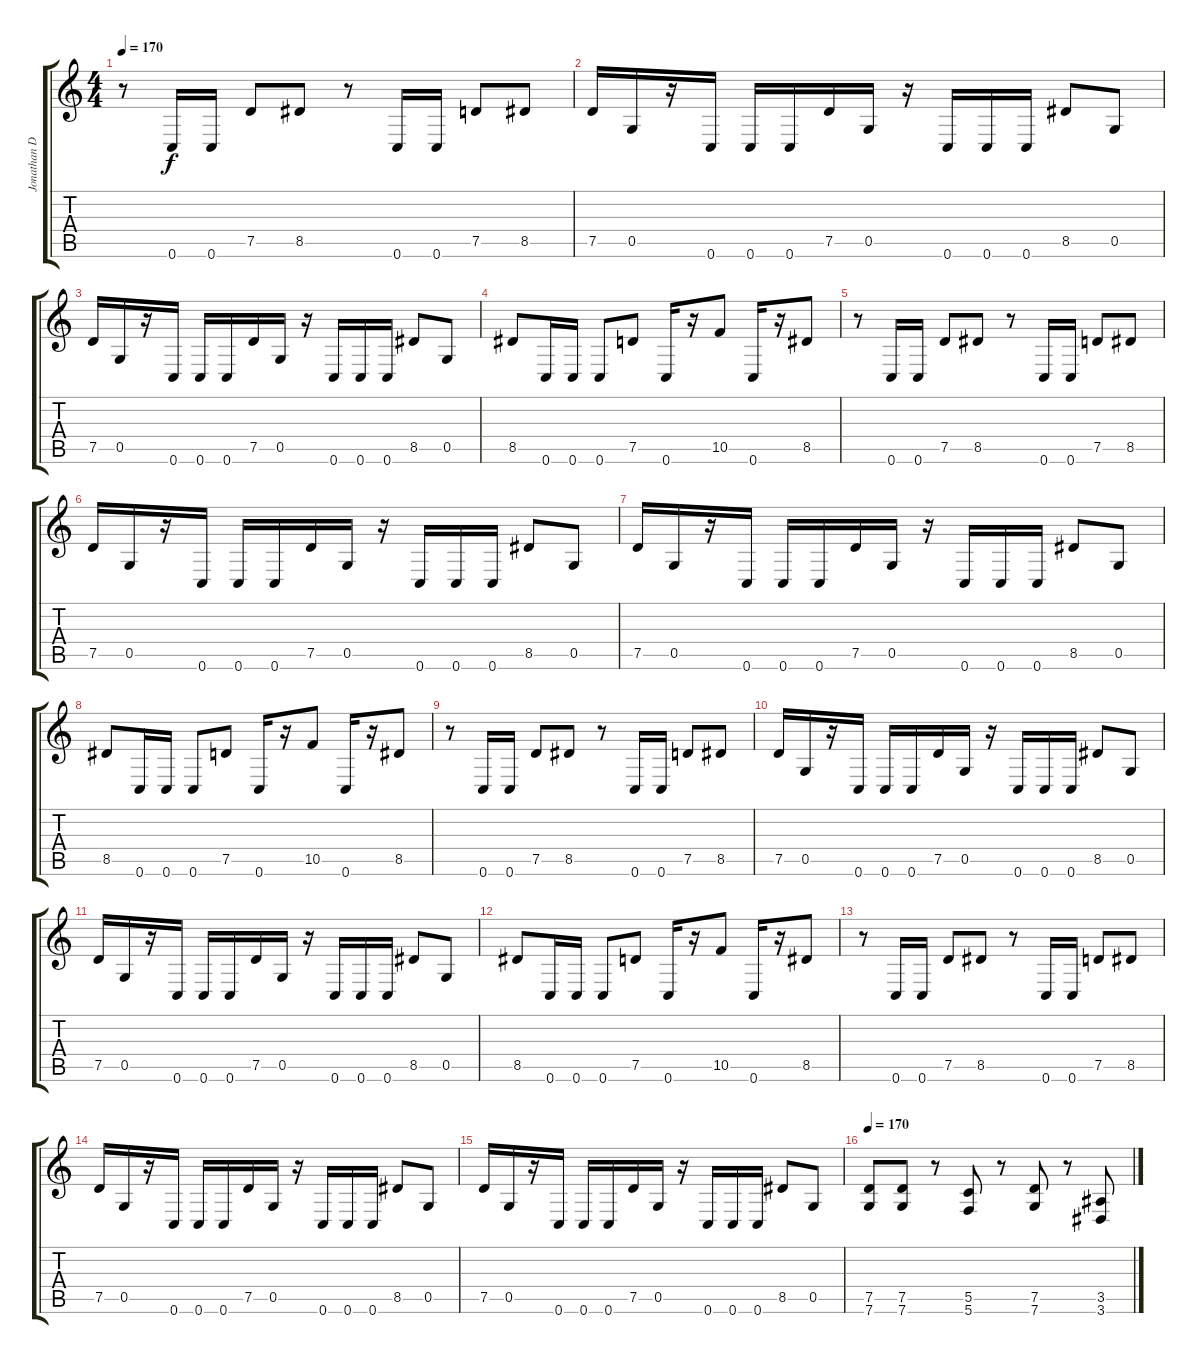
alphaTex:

\track ("Jonathan Donias" "Jonathan D") {instrument distortionguitar}
\staff {score tabs}
\tuning (D4 A3 F3 C3 G2 C2) {hide}
\ts (4 4)
\tempo 170
\clef g2
\ks c
r.8{dy f} 0.6.16 0.6.16 7.5.8 8.5.8 r.8 0.6.16 0.6.16 7.5.8 8.5.8 |
7.5.16 0.5.16 r.16 0.6.16 0.6.16 0.6.16 7.5.16 0.5.16 r.16 0.6.16 0.6.16 0.6.16 8.5.8 0.5.8 |
7.5.16 0.5.16 r.16 0.6.16 0.6.16 0.6.16 7.5.16 0.5.16 r.16 0.6.16 0.6.16 0.6.16 8.5.8 0.5.8 |
8.5.8 0.6.16 0.6.16 0.6.8 7.5.8 0.6.16 r.16 10.5.8 0.6.16 r.16 8.5.8 |
r.8 0.6.16 0.6.16 7.5.8 8.5.8 r.8 0.6.16 0.6.16 7.5.8 8.5.8 |
7.5.16 0.5.16 r.16 0.6.16 0.6.16 0.6.16 7.5.16 0.5.16 r.16 0.6.16 0.6.16 0.6.16 8.5.8 0.5.8 |
7.5.16 0.5.16 r.16 0.6.16 0.6.16 0.6.16 7.5.16 0.5.16 r.16 0.6.16 0.6.16 0.6.16 8.5.8 0.5.8 |
8.5.8 0.6.16 0.6.16 0.6.8 7.5.8 0.6.16 r.16 10.5.8 0.6.16 r.16 8.5.8 |
r.8 0.6.16 0.6.16 7.5.8 8.5.8 r.8 0.6.16 0.6.16 7.5.8 8.5.8 |
7.5.16 0.5.16 r.16 0.6.16 0.6.16 0.6.16 7.5.16 0.5.16 r.16 0.6.16 0.6.16 0.6.16 8.5.8 0.5.8 |
7.5.16 0.5.16 r.16 0.6.16 0.6.16 0.6.16 7.5.16 0.5.16 r.16 0.6.16 0.6.16 0.6.16 8.5.8 0.5.8 |
8.5.8 0.6.16 0.6.16 0.6.8 7.5.8 0.6.16 r.16 10.5.8 0.6.16 r.16 8.5.8 |
r.8 0.6.16 0.6.16 7.5.8 8.5.8 r.8 0.6.16 0.6.16 7.5.8 8.5.8 |
7.5.16 0.5.16 r.16 0.6.16 0.6.16 0.6.16 7.5.16 0.5.16 r.16 0.6.16 0.6.16 0.6.16 8.5.8 0.5.8 |
7.5.16 0.5.16 r.16 0.6.16 0.6.16 0.6.16 7.5.16 0.5.16 r.16 0.6.16 0.6.16 0.6.16 8.5.8 0.5.8 |
\tempo 170
(7.5 7.6).8 (7.5 7.6).8 r.8 (5.5 5.6).8 r.8 (7.5 7.6).8 r.8 (3.5 3.6).8
